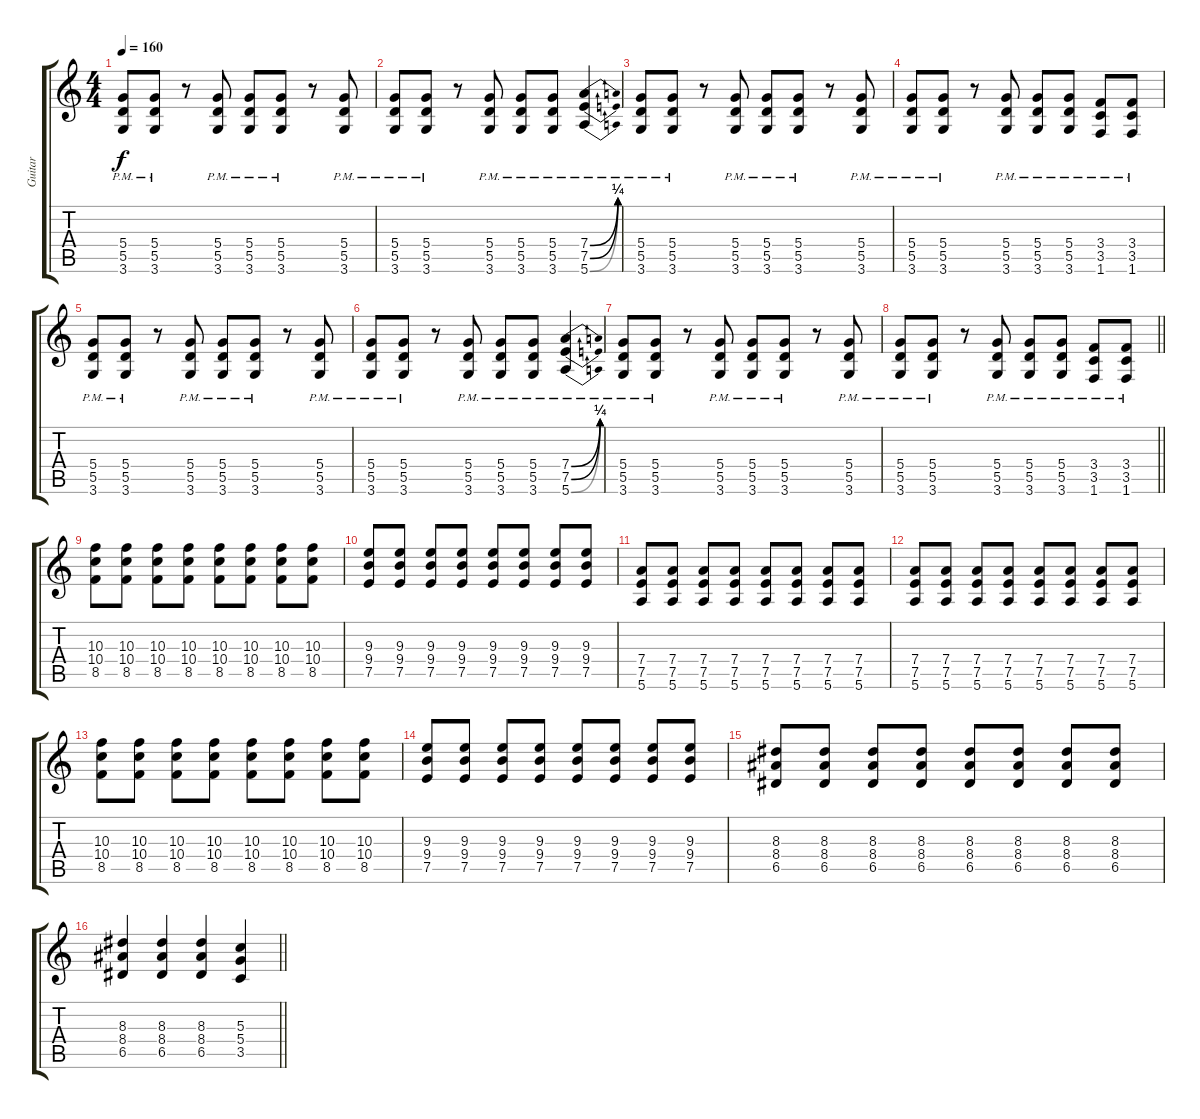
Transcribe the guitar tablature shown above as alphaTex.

\track ("Guitar" "Guitar") {instrument overdrivenguitar}
\staff {score tabs}
\tuning (E4 B3 G3 D3 A2 E2) {hide}
\ts (4 4)
\tempo 160
\clef g2
\ks c
(5.4{pm} 5.5{pm} 3.6{pm}).8{dy f} (5.4{pm} 5.5{pm} 3.6{pm}).8 r.8 (5.4{pm} 5.5{pm} 3.6{pm}).8 (5.4{pm} 5.5{pm} 3.6{pm}).8 (5.4{pm} 5.5{pm} 3.6{pm}).8 r.8 (5.4{pm} 5.5{pm} 3.6{pm}).8 |
(5.4{pm} 5.5{pm} 3.6{pm}).8 (5.4{pm} 5.5{pm} 3.6{pm}).8 r.8 (5.4{pm} 5.5{pm} 3.6{pm}).8 (5.4{pm} 5.5{pm} 3.6{pm}).8 (5.4{pm} 5.5{pm} 3.6{pm}).8 (7.4{be (bend 0 0 60 1) pm} 7.5{be (bend 0 0 60 1) pm} 5.6{be (bend 0 0 60 1) pm}).4 |
(5.4{pm} 5.5{pm} 3.6{pm}).8 (5.4{pm} 5.5{pm} 3.6{pm}).8 r.8 (5.4{pm} 5.5{pm} 3.6{pm}).8 (5.4{pm} 5.5{pm} 3.6{pm}).8 (5.4{pm} 5.5{pm} 3.6{pm}).8 r.8 (5.4{pm} 5.5{pm} 3.6{pm}).8 |
(5.4{pm} 5.5{pm} 3.6{pm}).8 (5.4{pm} 5.5{pm} 3.6{pm}).8 r.8 (5.4{pm} 5.5{pm} 3.6{pm}).8 (5.4{pm} 5.5{pm} 3.6{pm}).8 (5.4{pm} 5.5{pm} 3.6{pm}).8 (3.4{pm} 3.5{pm} 1.6{pm}).8 (3.4{pm} 3.5{pm} 1.6{pm}).8 |
(5.4{pm} 5.5{pm} 3.6{pm}).8 (5.4{pm} 5.5{pm} 3.6{pm}).8 r.8 (5.4{pm} 5.5{pm} 3.6{pm}).8 (5.4{pm} 5.5{pm} 3.6{pm}).8 (5.4{pm} 5.5{pm} 3.6{pm}).8 r.8 (5.4{pm} 5.5{pm} 3.6{pm}).8 |
(5.4{pm} 5.5{pm} 3.6{pm}).8 (5.4{pm} 5.5{pm} 3.6{pm}).8 r.8 (5.4{pm} 5.5{pm} 3.6{pm}).8 (5.4{pm} 5.5{pm} 3.6{pm}).8 (5.4{pm} 5.5{pm} 3.6{pm}).8 (7.4{be (bend 0 0 60 1) pm} 7.5{be (bend 0 0 60 1) pm} 5.6{be (bend 0 0 60 1) pm}).4 |
(5.4{pm} 5.5{pm} 3.6{pm}).8 (5.4{pm} 5.5{pm} 3.6{pm}).8 r.8 (5.4{pm} 5.5{pm} 3.6{pm}).8 (5.4{pm} 5.5{pm} 3.6{pm}).8 (5.4{pm} 5.5{pm} 3.6{pm}).8 r.8 (5.4{pm} 5.5{pm} 3.6{pm}).8 |
\barLineRight lightlight
(5.4{pm} 5.5{pm} 3.6{pm}).8 (5.4{pm} 5.5{pm} 3.6{pm}).8 r.8 (5.4{pm} 5.5{pm} 3.6{pm}).8 (5.4{pm} 5.5{pm} 3.6{pm}).8 (5.4{pm} 5.5{pm} 3.6{pm}).8 (3.4{pm} 3.5{pm} 1.6{pm}).8 (3.4{pm} 3.5{pm} 1.6{pm}).8 |
(10.3 10.4 8.5).8 (10.3 10.4 8.5).8 (10.3 10.4 8.5).8 (10.3 10.4 8.5).8 (10.3 10.4 8.5).8 (10.3 10.4 8.5).8 (10.3 10.4 8.5).8 (10.3 10.4 8.5).8 |
(9.3 9.4 7.5).8 (9.3 9.4 7.5).8 (9.3 9.4 7.5).8 (9.3 9.4 7.5).8 (9.3 9.4 7.5).8 (9.3 9.4 7.5).8 (9.3 9.4 7.5).8 (9.3 9.4 7.5).8 |
(7.4 7.5 5.6).8 (7.4 7.5 5.6).8 (7.4 7.5 5.6).8 (7.4 7.5 5.6).8 (7.4 7.5 5.6).8 (7.4 7.5 5.6).8 (7.4 7.5 5.6).8 (7.4 7.5 5.6).8 |
(7.4 7.5 5.6).8 (7.4 7.5 5.6).8 (7.4 7.5 5.6).8 (7.4 7.5 5.6).8 (7.4 7.5 5.6).8 (7.4 7.5 5.6).8 (7.4 7.5 5.6).8 (7.4 7.5 5.6).8 |
(10.3 10.4 8.5).8 (10.3 10.4 8.5).8 (10.3 10.4 8.5).8 (10.3 10.4 8.5).8 (10.3 10.4 8.5).8 (10.3 10.4 8.5).8 (10.3 10.4 8.5).8 (10.3 10.4 8.5).8 |
(9.3 9.4 7.5).8 (9.3 9.4 7.5).8 (9.3 9.4 7.5).8 (9.3 9.4 7.5).8 (9.3 9.4 7.5).8 (9.3 9.4 7.5).8 (9.3 9.4 7.5).8 (9.3 9.4 7.5).8 |
(8.3 8.4 6.5).8 (8.3 8.4 6.5).8 (8.3 8.4 6.5).8 (8.3 8.4 6.5).8 (8.3 8.4 6.5).8 (8.3 8.4 6.5).8 (8.3 8.4 6.5).8 (8.3 8.4 6.5).8 |
\barLineRight lightlight
(8.3 8.4 6.5).4 (8.3 8.4 6.5).4 (8.3 8.4 6.5).4 (5.3 5.4 3.5).4
